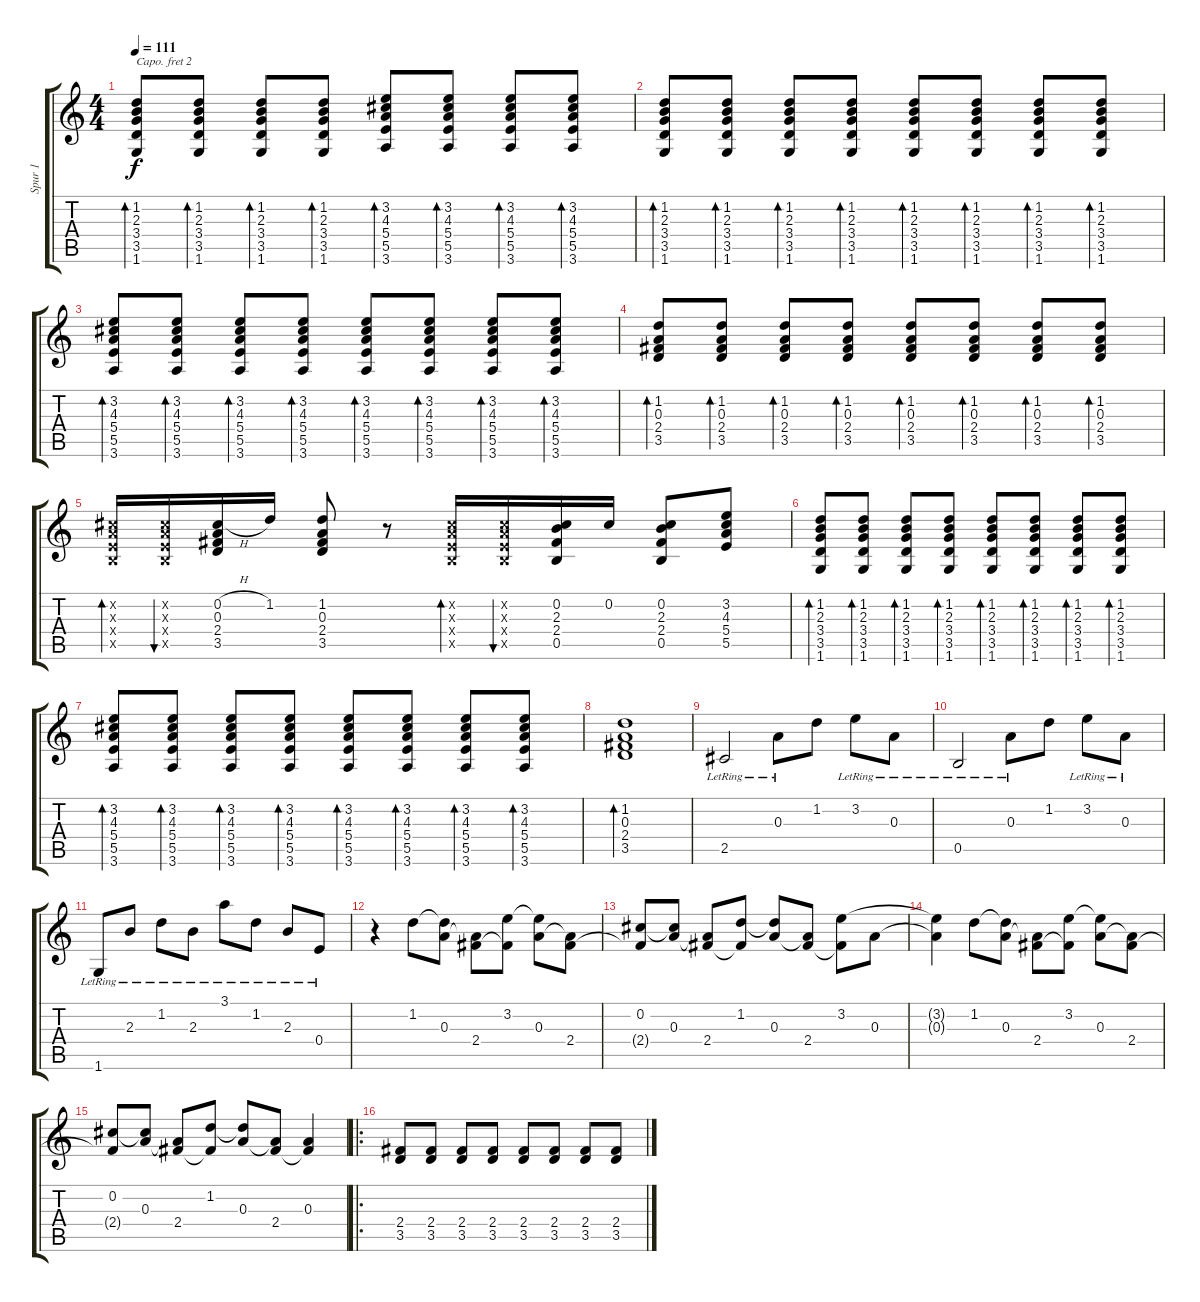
\track ("Spur 1" "Spur 1") {instrument electricguitarjazz}
\staff {score tabs}
\capo 2
\tuning (E4 B3 G3 D3 A2 E2) {hide}
\ts (4 4)
\tempo 111
\clef g2
\ks c
(1.2 2.3 3.4 3.5 1.6).8{bd 60 dy f} (1.2 2.3 3.4 3.5 1.6).8{bd 60} (1.2 2.3 3.4 3.5 1.6).8{bd 60} (1.2 2.3 3.4 3.5 1.6).8{bd 60} (3.2 4.3 5.4 5.5 3.6).8{bd 60} (3.2 4.3 5.4 5.5 3.6).8{bd 60} (3.2 4.3 5.4 5.5 3.6).8{bd 60} (3.2 4.3 5.4 5.5 3.6).8{bd 60} |
(1.2 2.3 3.4 3.5 1.6).8{bd 60} (1.2 2.3 3.4 3.5 1.6).8{bd 60} (1.2 2.3 3.4 3.5 1.6).8{bd 60} (1.2 2.3 3.4 3.5 1.6).8{bd 60} (1.2 2.3 3.4 3.5 1.6).8{bd 60} (1.2 2.3 3.4 3.5 1.6).8{bd 60} (1.2 2.3 3.4 3.5 1.6).8{bd 60} (1.2 2.3 3.4 3.5 1.6).8{bd 60} |
(3.2 4.3 5.4 5.5 3.6).8{bd 60} (3.2 4.3 5.4 5.5 3.6).8{bd 60} (3.2 4.3 5.4 5.5 3.6).8{bd 60} (3.2 4.3 5.4 5.5 3.6).8{bd 60} (3.2 4.3 5.4 5.5 3.6).8{bd 60} (3.2 4.3 5.4 5.5 3.6).8{bd 60} (3.2 4.3 5.4 5.5 3.6).8{bd 60} (3.2 4.3 5.4 5.5 3.6).8{bd 60} |
(1.2 0.3 2.4 3.5).8{bd 60} (1.2 0.3 2.4 3.5).8{bd 60} (1.2 0.3 2.4 3.5).8{bd 60} (1.2 0.3 2.4 3.5).8{bd 60} (1.2 0.3 2.4 3.5).8{bd 60} (1.2 0.3 2.4 3.5).8{bd 60} (1.2 0.3 2.4 3.5).8{bd 60} (1.2 0.3 2.4 3.5).8{bd 60} |
(0.2{x} 0.3{x} 0.4{x} 0.5{x}).16{bd 60} (0.2{x} 0.3{x} 0.4{x} 0.5{x}).16{bu 60} (0.2{h} 0.3 2.4 3.5).16 1.2.16 (1.2 0.3 2.4 3.5).8 r.8 (0.2{x} 0.3{x} 0.4{x} 0.5{x}).16{bd 60} (0.2{x} 0.3{x} 0.4{x} 0.5{x}).16{bu 60} (0.2 2.3 2.4 0.5).16 0.2.16 (0.2 2.3 2.4 0.5).8 (3.2 4.3 5.4 5.5).8 |
(1.2 2.3 3.4 3.5 1.6).8{bd 60} (1.2 2.3 3.4 3.5 1.6).8{bd 60} (1.2 2.3 3.4 3.5 1.6).8{bd 60} (1.2 2.3 3.4 3.5 1.6).8{bd 60} (1.2 2.3 3.4 3.5 1.6).8{bd 60} (1.2 2.3 3.4 3.5 1.6).8{bd 60} (1.2 2.3 3.4 3.5 1.6).8{bd 60} (1.2 2.3 3.4 3.5 1.6).8{bd 60} |
(3.2 4.3 5.4 5.5 3.6).8{bd 60} (3.2 4.3 5.4 5.5 3.6).8{bd 60} (3.2 4.3 5.4 5.5 3.6).8{bd 60} (3.2 4.3 5.4 5.5 3.6).8{bd 60} (3.2 4.3 5.4 5.5 3.6).8{bd 60} (3.2 4.3 5.4 5.5 3.6).8{bd 60} (3.2 4.3 5.4 5.5 3.6).8{bd 60} (3.2 4.3 5.4 5.5 3.6).8{bd 60} |
(1.2 0.3 2.4 3.5).1{bd 60} |
2.5{lr}.2{instrument electricguitarjazz} 0.3{lr}.8 1.2.8 3.2{lr}.8 0.3{lr}.8 |
0.5{lr}.2 0.3{lr}.8 1.2.8 3.2{lr}.8 0.3{lr}.8 |
1.6{lr}.8 2.3{lr}.8 1.2{lr}.8 2.3{lr}.8 3.1{lr}.8 1.2{lr}.8 2.3{lr}.8 0.4{lr}.8 |
r.4{volume 12} 1.2.8 (1.2{t} 0.3).8 (0.3{t} 2.4).8 (3.2 2.4{t}).8 (3.2{t} 0.3).8 (0.3{t} 2.4).8 |
(0.2 2.4{t}).8 (0.2{t} 0.3).8 (0.3{t} 2.4).8 (1.2 2.4{t}).8 (1.2{t} 0.3).8 (0.3{t} 2.4).8 (3.2 2.4{t}).8 0.3.8 |
(3.2{t} 0.3{t}).4 1.2.8 (1.2{t} 0.3).8 (0.3{t} 2.4).8 (3.2 2.4{t}).8 (3.2{t} 0.3).8 (0.3{t} 2.4).8 |
(0.2 2.4{t}).8 (0.2{t} 0.3).8 (0.3{t} 2.4).8 (1.2 2.4{t}).8 (1.2{t} 0.3).8 (0.3{t} 2.4).8 (0.3 2.4{t}).4 |
\ro
(2.4 3.5).8{volume 7 instrument electricguitarmuted} (2.4 3.5).8 (2.4 3.5).8 (2.4 3.5).8 (2.4 3.5).8 (2.4 3.5).8 (2.4 3.5).8 (2.4 3.5).8
